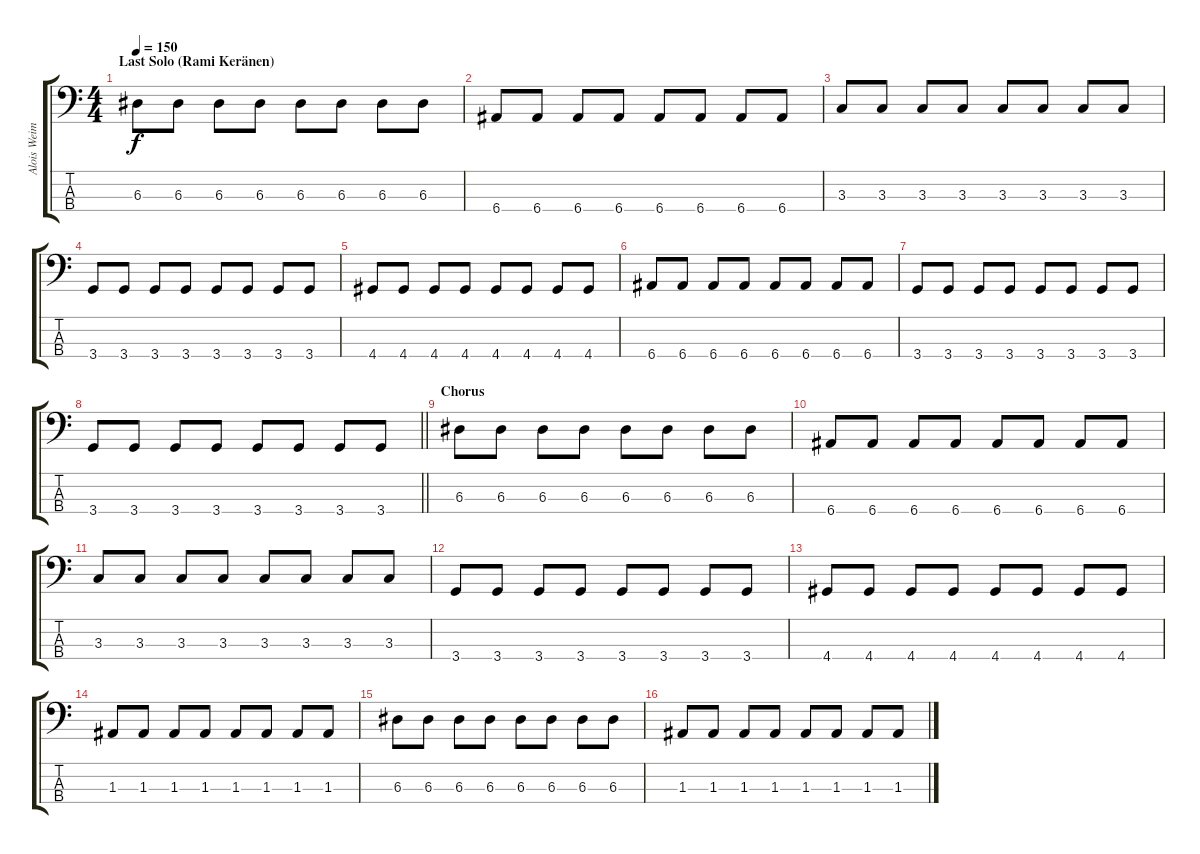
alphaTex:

\track ("Alois Weimer" "Alois Weim") {instrument electricbasspick}
\staff {score tabs}
\tuning (G2 D2 A1 E1) {hide}
\ts (4 4)
\section ("" "Last Solo (Rami Keränen)")
\tempo 150
\clef f4
\ks c
6.3.8{dy f} 6.3.8 6.3.8 6.3.8 6.3.8 6.3.8 6.3.8 6.3.8 |
6.4.8 6.4.8 6.4.8 6.4.8 6.4.8 6.4.8 6.4.8 6.4.8 |
3.3.8 3.3.8 3.3.8 3.3.8 3.3.8 3.3.8 3.3.8 3.3.8 |
3.4.8 3.4.8 3.4.8 3.4.8 3.4.8 3.4.8 3.4.8 3.4.8 |
4.4.8 4.4.8 4.4.8 4.4.8 4.4.8 4.4.8 4.4.8 4.4.8 |
6.4.8 6.4.8 6.4.8 6.4.8 6.4.8 6.4.8 6.4.8 6.4.8 |
3.4.8 3.4.8 3.4.8 3.4.8 3.4.8 3.4.8 3.4.8 3.4.8 |
\barLineRight lightlight
3.4.8 3.4.8 3.4.8 3.4.8 3.4.8 3.4.8 3.4.8 3.4.8 |
\section ("" "Chorus")
6.3.8 6.3.8 6.3.8 6.3.8 6.3.8 6.3.8 6.3.8 6.3.8 |
6.4.8 6.4.8 6.4.8 6.4.8 6.4.8 6.4.8 6.4.8 6.4.8 |
3.3.8 3.3.8 3.3.8 3.3.8 3.3.8 3.3.8 3.3.8 3.3.8 |
3.4.8 3.4.8 3.4.8 3.4.8 3.4.8 3.4.8 3.4.8 3.4.8 |
4.4.8 4.4.8 4.4.8 4.4.8 4.4.8 4.4.8 4.4.8 4.4.8 |
1.3.8 1.3.8 1.3.8 1.3.8 1.3.8 1.3.8 1.3.8 1.3.8 |
6.3.8 6.3.8 6.3.8 6.3.8 6.3.8 6.3.8 6.3.8 6.3.8 |
1.3.8 1.3.8 1.3.8 1.3.8 1.3.8 1.3.8 1.3.8 1.3.8
